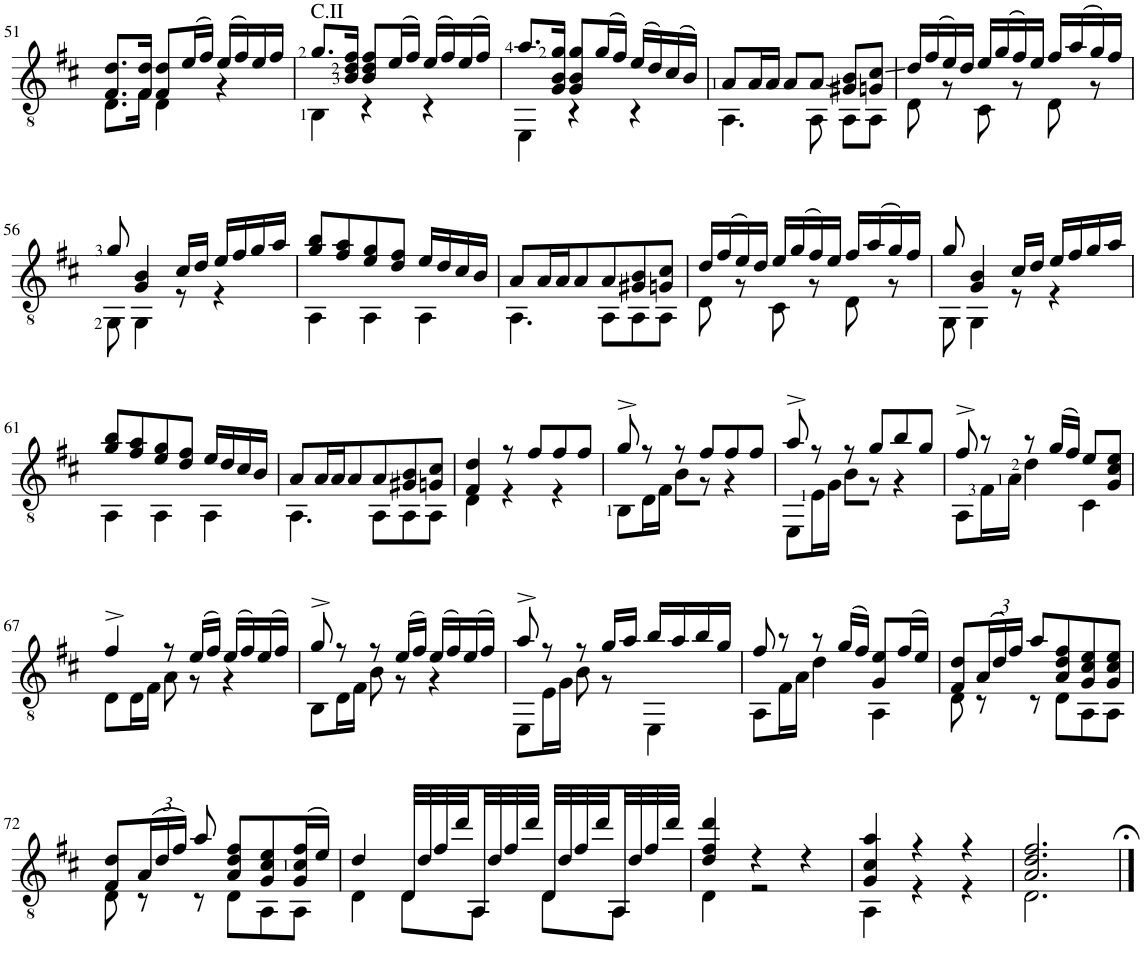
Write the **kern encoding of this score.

**kern
*part1
*staff1
*I"Guitar
*I'Guit.
!!LO:PB:g=z
*clefGv2
*k[f#c#]
*M3/4
=51
*^
8.F#/ 8.d/L	8.D\L
16F#/ 16d/Jk	16F#\Jk
8F#/ 8d/L	4D\
(16e/L	.
16f#/JJ)	.
(16e/LL	4r
16f#/)	.
16e/	.
16f#/JJ	.
=52	=52
!LO:TX:a:t=C.II	!
8.g/L	4BB\
16B/ 16d/ 16f#/Jk	.
8B/ 8d/ 8f#/L	4r
(16e/L	.
16f#/JJ)	.
(16e/LL	4r
16f#/)	.
(16e/	.
16f#/JJ)	.
=53	=53
8.a/L	4EE\
16G/ 16B/ 16g/Jk	.
8G/ 8B/ 8g/L	4r
(16g/L	.
16f#/JJ)	.
(16e/LL	4r
16d/)	.
(16c#/	.
16B/JJ)	.
=54	=54
8A/L	4.AA\
16A/L	.
16A/JJ	.
8A/L	.
8A/J	8AA\
8G#X/ 8B/L	8AA\L
8Gn/ 8c#/J	8AA\J
=55	=55
16d/LL	8D\
(16f#/	.
16e/)	8r
16d/JJ	.
16e/LL	8C#\
(16g/	.
16f#/)	8r
16e/JJ	.
16f#/LL	8D\
(16a/	.
16g/)	8r
16f#/JJ	.
!!LO:LB:g=z	!!
=56	=56
8g/	8GG\
4G/ 4B/	4GG\
16c#/LL	8r
16d/JJ	.
16e/LL	4r
16f#/	.
16g/	.
16a/JJ	.
=57	=57
8g/ 8b/L	4AA\
8f#/ 8a/	.
8e/ 8g/	4AA\
8d/ 8f#/J	.
16e/LL	4AA\
16d/	.
16c#/	.
16B/JJ	.
=58	=58
8A/L	4.AA\
16A/L	.
16A/J	.
8A/	.
8A/	8AA\L
8G#X/ 8B/	8AA\
8Gn/ 8c#/J	8AA\J
=59	=59
16d/LL	8D\
(16f#/	.
16e/)	8r
16d/JJ	.
16e/LL	8C#\
(16g/	.
16f#/)	8r
16e/JJ	.
16f#/LL	8D\
(16a/	.
16g/)	8r
16f#/JJ	.
=60	=60
8g/	8GG\
4G/ 4B/	4GG\
16c#/LL	8r
16d/JJ	.
16e/LL	4r
16f#/	.
16g/	.
16a/JJ	.
!!LO:LB:g=z	!!
=61	=61
8g/ 8b/L	4AA\
8f#/ 8a/	.
8e/ 8g/	4AA\
8d/ 8f#/J	.
16e/LL	4AA\
16d/	.
16c#/	.
16B/JJ	.
=62	=62
8A/L	4.AA\
16A/L	.
16A/J	.
8A/	.
8A/	8AA\L
8G#X/ 8B/	8AA\
8Gn/ 8c#/J	8AA\J
=63	=63
4F#/ 4d/	4D\
8r	4r
8f#/L	.
8f#/	4r
8f#/J	.
=64	=64
8g^/	8BB\L
8r	16D\L
.	16F#\JJ
8r	8B\L
8f#/L	8r
8f#/	4r
8f#/J	.
=65	=65
8a^/	8EE\L
8r	16E\L
.	16G\JJ
8r	8B\L
8g/L	8r
8b/	4r
8g/J	.
=66	=66
8f#^/	8AA\L
8r	16F#\L
.	16A\JJ
8r	4d\
(16g/LL	.
16f#/JJ)	.
8e/L	4C#\
8G/ 8c#/ 8e/J	.
!!LO:LB:g=z	!!
=67	=67
4f#^/	8D\L
.	16D\L
.	16F#\JJ
8r	8A\
(16e/LL	8r
16f#/JJ)	.
(16e/LL	4r
16f#/)	.
(16e/	.
16f#/JJ)	.
=68	=68
8g^/	8BB\L
8r	16D\L
.	16F#\JJ
8r	8B\
(16e/LL	8r
16f#/JJ)	.
(16e/LL	4r
16f#/)	.
(16e/	.
16f#/JJ)	.
=69	=69
8a^/	8EE\L
8r	16E\L
.	16G\JJ
8r	8B\
16g/LL	8r
16a/JJ	.
16b/LL	4EE\
16a/	.
16b/	.
16g/JJ	.
=70	=70
8f#/	8AA\L
8r	16F#\L
.	16A\JJ
8r	4d\
(16g/LL	.
16f#/JJ)	.
8G/ 8e/L	4AA\
(16f#/L	.
16e/JJ)	.
=71	=71
8F#/ 8d/L	8D\
*Xbrackettup	*
(24A/L	8r
24d/)	.
24f#/JJ	.
8a/L	8r
8A/ 8d/ 8f#/	8D\L
8G/ 8c#/ 8e/	8AA\
8G/ 8c#/ 8e/J	8AA\J
!!LO:LB:g=z	!!
=72	=72
8F#/ 8d/L	8D\
(24A/L	8r
24d/	.
24f#/JJ)	.
8a/	8r
8A/ 8d/ 8f#/L	8D\L
8G/ 8c#/ 8e/	8AA\
(16G/ 16c#/ 16f#/L	8AA\J
16e/JJ)	.
=73	=73
4d/	4D\
32D/LLL	8D\L
32d/	.
32f#/	.
32dd/	.
32AA/	8AA\J
32d/	.
32f#/	.
32dd/JJJ	.
32D/LLL	8D\L
32d/	.
32f#/	.
32dd/	.
32AA/	8AA\J
32d/	.
32f#/	.
32dd/JJJ	.
=74	=74
4d/ 4f#/ 4dd/	4D\
4r	2r
4r	.
=75	=75
4G/ 4c#/ 4a/	4AA\
4r	4r
4r	4r
=76	=76
2.A/ 2.d/ 2.f#/	2.D\
*v	*v
==
*-
